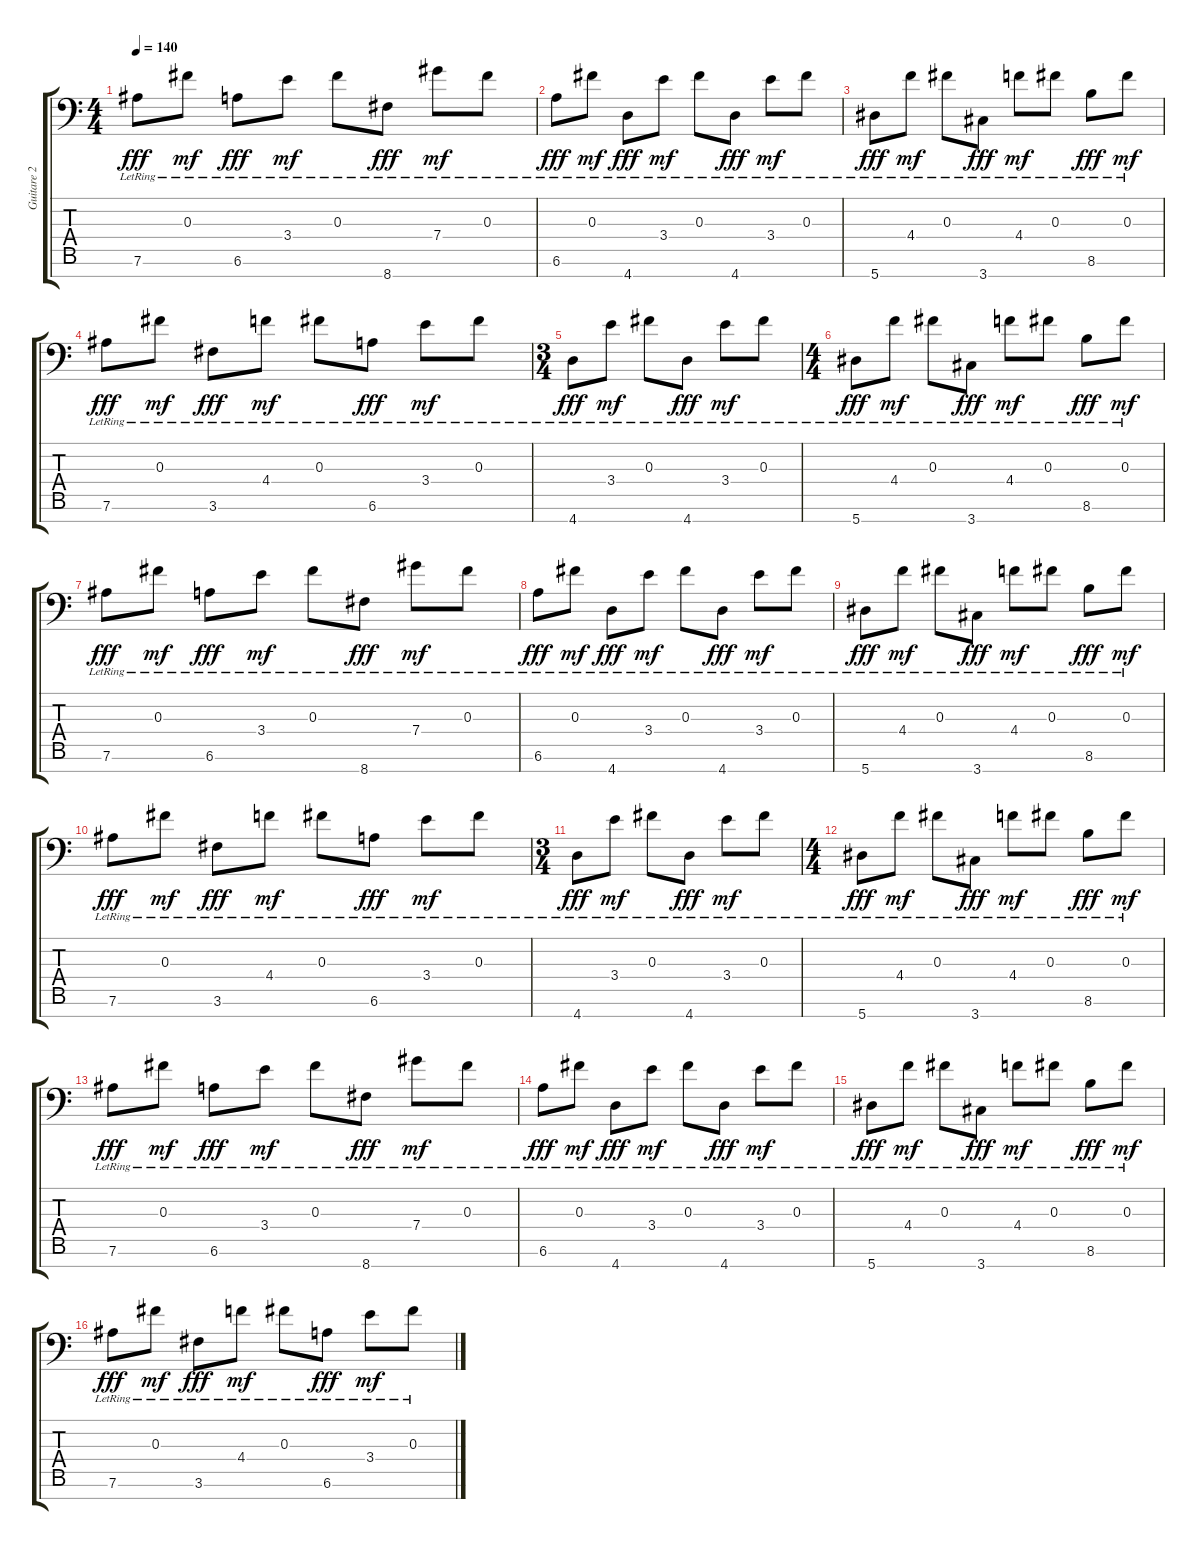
\track ("Guitare 2" "Guitare 2") {instrument distortionguitar}
\staff {score tabs}
\tuning (Eb4 Bb3 Gb3 Db3 Ab2 Eb2 Bb1) {hide}
\ts (4 4)
\tempo 140
\clef f4
\ks c
7.6{lr}.8{dy fff} 0.3{lr}.8{dy mf} 6.6{lr}.8{dy fff} 3.4{lr}.8{dy mf} 0.3{lr}.8 8.7{lr}.8{dy fff} 7.4{lr}.8{dy mf} 0.3{lr}.8 |
6.6{lr}.8{dy fff} 0.3{lr}.8{dy mf} 4.7{lr}.8{dy fff} 3.4{lr}.8{dy mf} 0.3{lr}.8 4.7{lr}.8{dy fff} 3.4{lr}.8{dy mf} 0.3{lr}.8 |
5.7{lr}.8{dy fff} 4.4{lr}.8{dy mf} 0.3{lr}.8 3.7{lr}.8{dy fff} 4.4{lr}.8{dy mf} 0.3{lr}.8 8.6{lr}.8{dy fff} 0.3{lr}.8{dy mf} |
7.6{lr}.8{dy fff} 0.3{lr}.8{dy mf} 3.6{lr}.8{dy fff} 4.4{lr}.8{dy mf} 0.3{lr}.8 6.6{lr}.8{dy fff} 3.4{lr}.8{dy mf} 0.3{lr}.8 |
\ts (3 4)
4.7{lr}.8{dy fff} 3.4{lr}.8{dy mf} 0.3{lr}.8 4.7{lr}.8{dy fff} 3.4{lr}.8{dy mf} 0.3{lr}.8 |
\ts (4 4)
5.7{lr}.8{dy fff} 4.4{lr}.8{dy mf} 0.3{lr}.8 3.7{lr}.8{dy fff} 4.4{lr}.8{dy mf} 0.3{lr}.8 8.6{lr}.8{dy fff} 0.3{lr}.8{dy mf} |
7.6{lr}.8{dy fff} 0.3{lr}.8{dy mf} 6.6{lr}.8{dy fff} 3.4{lr}.8{dy mf} 0.3{lr}.8 8.7{lr}.8{dy fff} 7.4{lr}.8{dy mf} 0.3{lr}.8 |
6.6{lr}.8{dy fff} 0.3{lr}.8{dy mf} 4.7{lr}.8{dy fff} 3.4{lr}.8{dy mf} 0.3{lr}.8 4.7{lr}.8{dy fff} 3.4{lr}.8{dy mf} 0.3{lr}.8 |
5.7{lr}.8{dy fff} 4.4{lr}.8{dy mf} 0.3{lr}.8 3.7{lr}.8{dy fff} 4.4{lr}.8{dy mf} 0.3{lr}.8 8.6{lr}.8{dy fff} 0.3{lr}.8{dy mf} |
7.6{lr}.8{dy fff} 0.3{lr}.8{dy mf} 3.6{lr}.8{dy fff} 4.4{lr}.8{dy mf} 0.3{lr}.8 6.6{lr}.8{dy fff} 3.4{lr}.8{dy mf} 0.3{lr}.8 |
\ts (3 4)
4.7{lr}.8{dy fff} 3.4{lr}.8{dy mf} 0.3{lr}.8 4.7{lr}.8{dy fff} 3.4{lr}.8{dy mf} 0.3{lr}.8 |
\ts (4 4)
5.7{lr}.8{dy fff} 4.4{lr}.8{dy mf} 0.3{lr}.8 3.7{lr}.8{dy fff} 4.4{lr}.8{dy mf} 0.3{lr}.8 8.6{lr}.8{dy fff} 0.3{lr}.8{dy mf} |
7.6{lr}.8{dy fff} 0.3{lr}.8{dy mf} 6.6{lr}.8{dy fff} 3.4{lr}.8{dy mf} 0.3{lr}.8 8.7{lr}.8{dy fff} 7.4{lr}.8{dy mf} 0.3{lr}.8 |
6.6{lr}.8{dy fff} 0.3{lr}.8{dy mf} 4.7{lr}.8{dy fff} 3.4{lr}.8{dy mf} 0.3{lr}.8 4.7{lr}.8{dy fff} 3.4{lr}.8{dy mf} 0.3{lr}.8 |
5.7{lr}.8{dy fff} 4.4{lr}.8{dy mf} 0.3{lr}.8 3.7{lr}.8{dy fff} 4.4{lr}.8{dy mf} 0.3{lr}.8 8.6{lr}.8{dy fff} 0.3{lr}.8{dy mf} |
7.6{lr}.8{dy fff} 0.3{lr}.8{dy mf} 3.6{lr}.8{dy fff} 4.4{lr}.8{dy mf} 0.3{lr}.8 6.6{lr}.8{dy fff} 3.4{lr}.8{dy mf} 0.3{lr}.8
